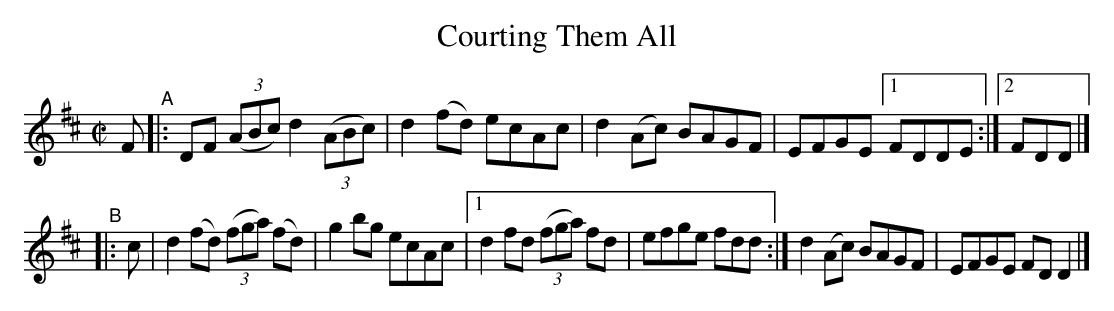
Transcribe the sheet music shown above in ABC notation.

X:1
T: Courting Them All
M: C|
L: 1/8
K: D
F "^A"|: DF (3(ABc) d2(3(ABc) | d2(fd) ecAc | d2(Ac) BAGF | EFGE [1 FDDE :|[2 FDD |]
"^B"|: c | d2(fd) (3(fga) (fd) | g2bg ecAc |[1 d2fd (3(fga) fd | efge fdd :| d2(Ac) BAGF | EFGE FDD2 |]
